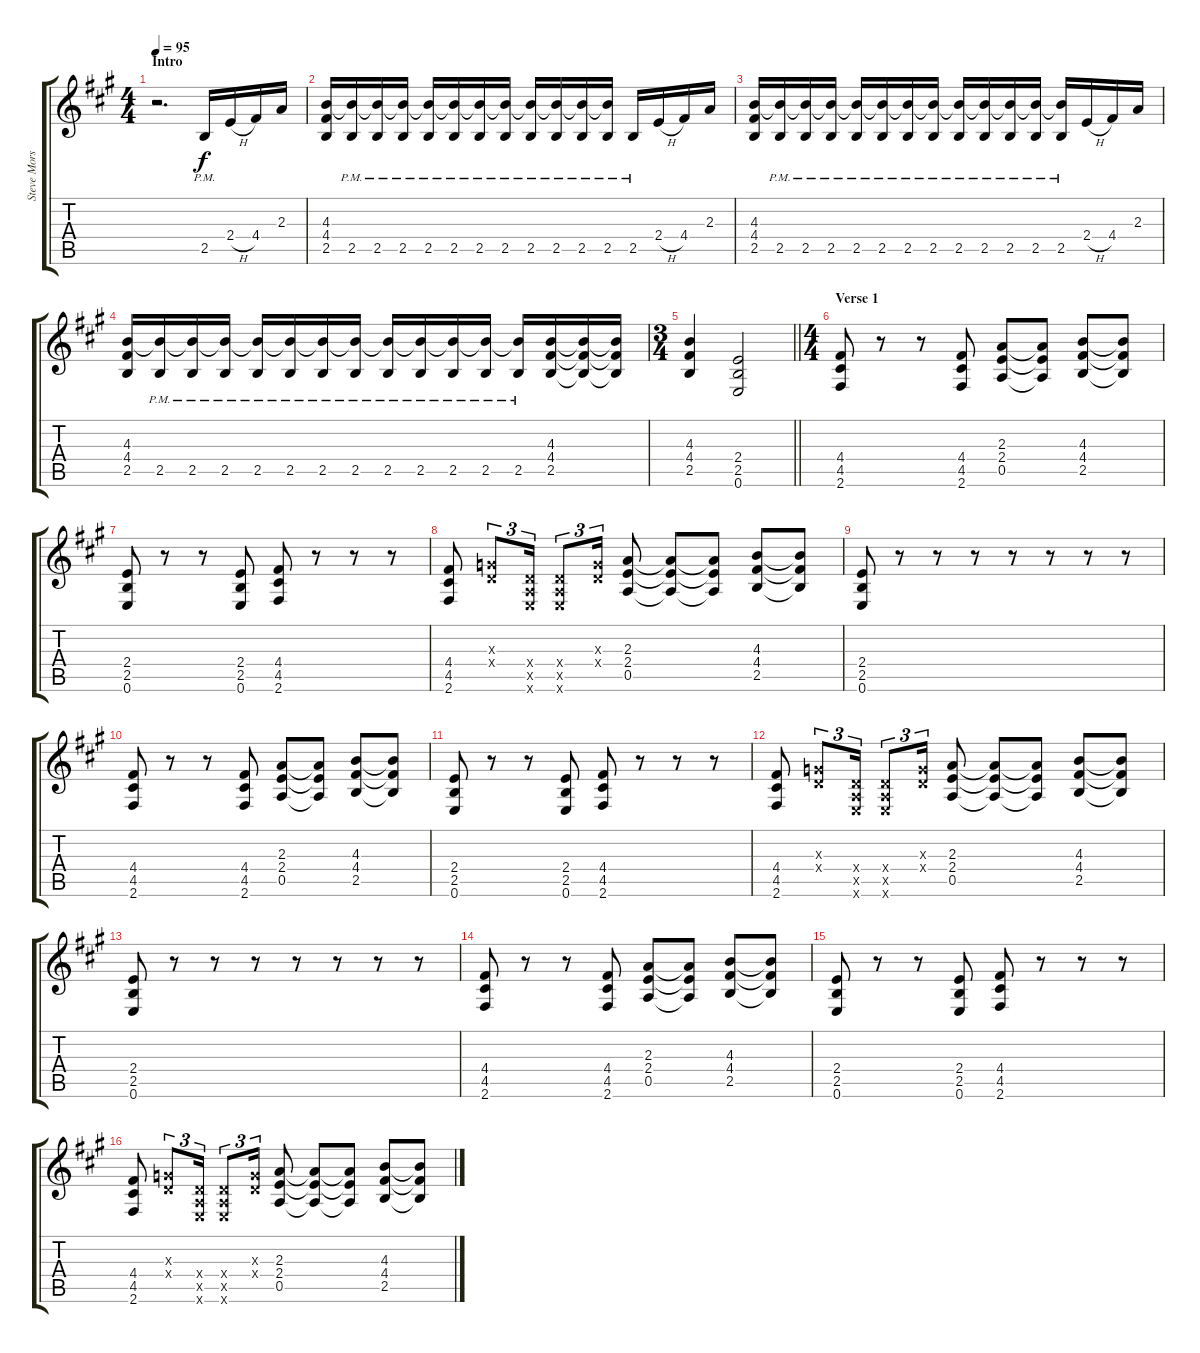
\track ("Steve Morse" "Steve Mors") {instrument distortionguitar}
\staff {score tabs}
\tuning (E4 B3 G3 D3 A2 E2) {hide}
\ts (4 4)
\section ("" "Intro")
\tempo 95
\clef g2
\ks f#minor
r.2{d dy f instrument distortionguitar} 2.5{pm}.16 2.4{h}.16 4.4.16 2.3.16 |
(4.3 4.4 2.5).16 (4.3{t} 2.5{pm}).16 (4.3{t} 2.5{pm}).16 (4.3{t} 2.5{pm}).16 (4.3{t} 2.5{pm}).16 (4.3{t} 2.5{pm}).16 (4.3{t} 2.5{pm}).16 (4.3{t} 2.5{pm}).16 (4.3{t} 2.5{pm}).16 (4.3{t} 2.5{pm}).16 (4.3{t} 2.5{pm}).16 (4.3{t} 2.5{pm}).16 2.5{pm}.16 2.4{h}.16 4.4.16 2.3.16 |
(4.3 4.4 2.5).16 (4.3{t} 2.5{pm}).16 (4.3{t} 2.5{pm}).16 (4.3{t} 2.5{pm}).16 (4.3{t} 2.5{pm}).16 (4.3{t} 2.5{pm}).16 (4.3{t} 2.5{pm}).16 (4.3{t} 2.5{pm}).16 (4.3{t} 2.5{pm}).16 (4.3{t} 2.5{pm}).16 (4.3{t} 2.5{pm}).16 (4.3{t} 2.5{pm}).16 (4.3{t} 2.5{pm}).16 2.4{h}.16 4.4.16 2.3.16 |
(4.3 4.4 2.5).16 (4.3{t} 2.5{pm}).16 (4.3{t} 2.5{pm}).16 (4.3{t} 2.5{pm}).16 (4.3{t} 2.5{pm}).16 (4.3{t} 2.5{pm}).16 (4.3{t} 2.5{pm}).16 (4.3{t} 2.5{pm}).16 (4.3{t} 2.5{pm}).16 (4.3{t} 2.5{pm}).16 (4.3{t} 2.5{pm}).16 (4.3{t} 2.5{pm}).16 (4.3{t} 2.5{pm}).16 (4.3 4.4 2.5).16 (4.3{t} 4.4{t} 2.5{t}).16 (4.3{t} 4.4{t} 2.5{t}).16 |
\ts (3 4)
\barLineRight lightlight
(4.3 4.4 2.5).4 (2.4 2.5 0.6).2 |
\ts (4 4)
\section ("" "Verse 1")
(4.4 4.5 2.6).8 r.8 r.8 (4.4 4.5 2.6).8 (2.3 2.4 0.5).8 (2.3{t} 2.4{t} 0.5{t}).8 (4.3 4.4 2.5).8 (4.3{t} 4.4{t} 2.5{t}).8 |
(2.4 2.5 0.6).8 r.8 r.8 (2.4 2.5 0.6).8 (4.4 4.5 2.6).8 r.8 r.8 r.8 |
(4.4 4.5 2.6).8 (0.3{x} 0.4{x}).8{tu (3 2)} (0.4{x} 0.5{x} 0.6{x}).16{tu (3 2)} (0.4{x} 0.5{x} 0.6{x}).8{tu (3 2)} (0.3{x} 0.4{x}).16{tu (3 2)} (2.3 2.4 0.5).8 (2.3{t} 2.4{t} 0.5{t}).8 (2.3{t} 2.4{t} 0.5{t}).8 (4.3 4.4 2.5).8 (4.3{t} 4.4{t} 2.5{t}).8 |
(2.4 2.5 0.6).8 r.8 r.8 r.8 r.8 r.8 r.8 r.8 |
(4.4 4.5 2.6).8 r.8 r.8 (4.4 4.5 2.6).8 (2.3 2.4 0.5).8 (2.3{t} 2.4{t} 0.5{t}).8 (4.3 4.4 2.5).8 (4.3{t} 4.4{t} 2.5{t}).8 |
(2.4 2.5 0.6).8 r.8 r.8 (2.4 2.5 0.6).8 (4.4 4.5 2.6).8 r.8 r.8 r.8 |
(4.4 4.5 2.6).8 (0.3{x} 0.4{x}).8{tu (3 2)} (0.4{x} 0.5{x} 0.6{x}).16{tu (3 2)} (0.4{x} 0.5{x} 0.6{x}).8{tu (3 2)} (0.3{x} 0.4{x}).16{tu (3 2)} (2.3 2.4 0.5).8 (2.3{t} 2.4{t} 0.5{t}).8 (2.3{t} 2.4{t} 0.5{t}).8 (4.3 4.4 2.5).8 (4.3{t} 4.4{t} 2.5{t}).8 |
(2.4 2.5 0.6).8 r.8 r.8 r.8 r.8 r.8 r.8 r.8 |
(4.4 4.5 2.6).8 r.8 r.8 (4.4 4.5 2.6).8 (2.3 2.4 0.5).8 (2.3{t} 2.4{t} 0.5{t}).8 (4.3 4.4 2.5).8 (4.3{t} 4.4{t} 2.5{t}).8 |
(2.4 2.5 0.6).8 r.8 r.8 (2.4 2.5 0.6).8 (4.4 4.5 2.6).8 r.8 r.8 r.8 |
(4.4 4.5 2.6).8 (0.3{x} 0.4{x}).8{tu (3 2)} (0.4{x} 0.5{x} 0.6{x}).16{tu (3 2)} (0.4{x} 0.5{x} 0.6{x}).8{tu (3 2)} (0.3{x} 0.4{x}).16{tu (3 2)} (2.3 2.4 0.5).8 (2.3{t} 2.4{t} 0.5{t}).8 (2.3{t} 2.4{t} 0.5{t}).8 (4.3 4.4 2.5).8 (4.3{t} 4.4{t} 2.5{t}).8
